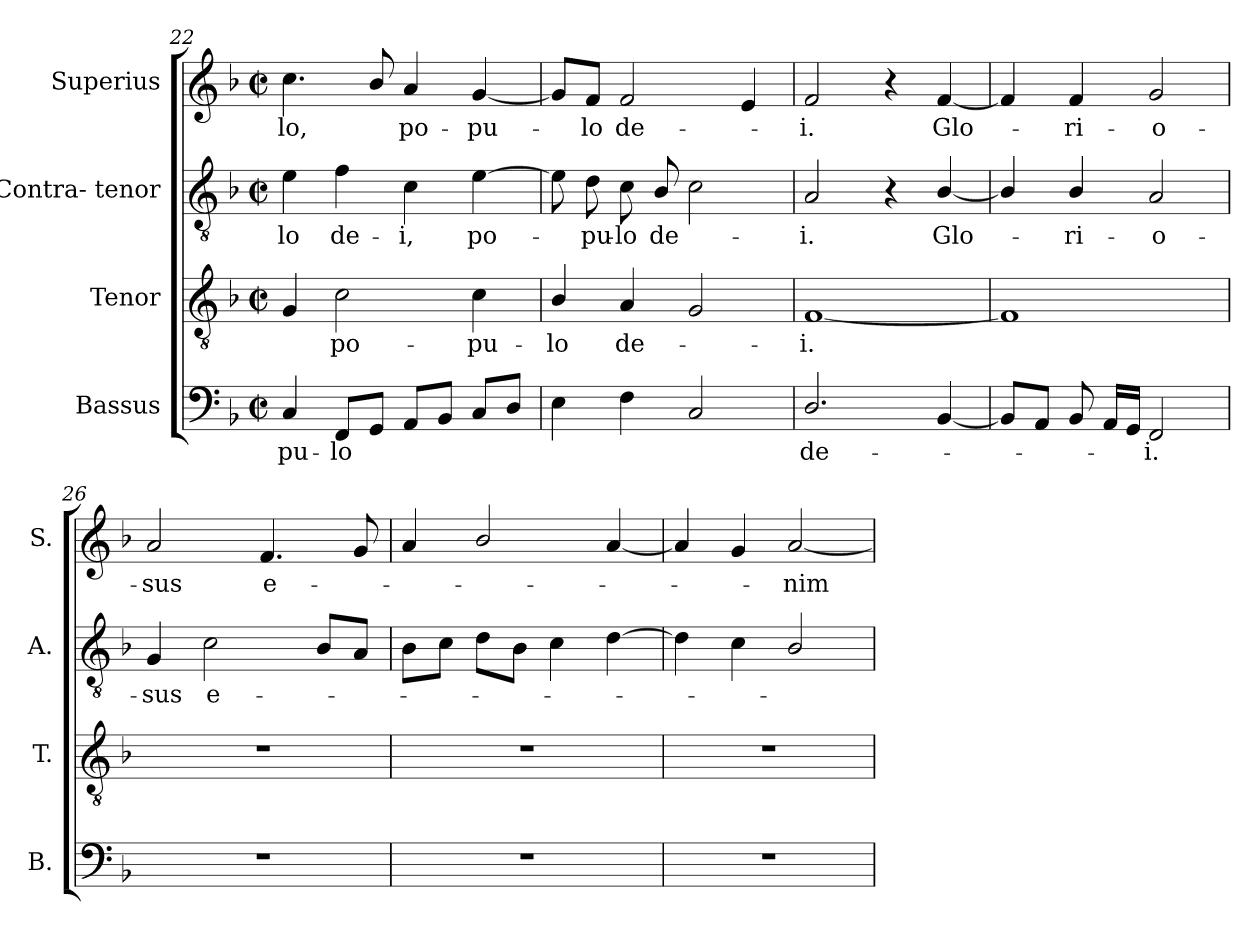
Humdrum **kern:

**kern	**text	**kern	**text	**kern	**text	**kern	**text
*part4	*part4	*part3	*part3	*part2	*part2	*part1	*part1
*staff4	*staff4	*staff3	*staff3	*staff2	*staff2	*staff1	*staff1
*I"Bassus	*	*I"Tenor	*	*I"Contra- tenor	*	*I"Superius	*
*I'B.	*	*I'T.	*	*I'A.	*	*I'S.	*
*clefF4	*	*clefGv2	*	*clefGv2	*	*clefG2	*
*	*	*ITrd7c12	*	*ITrd7c12	*	*	*
*k[b-]	*	*k[b-]	*	*k[b-]	*	*k[b-]	*
*F:	*	*F:	*	*F:	*	*F:	*
*M2/2	*	*M2/2	*	*M2/2	*	*M2/2	*
*met(c|)	*	*met(c|)	*	*met(c|)	*	*met(c|)	*
=22	=22	=22	=22	=22	=22	=22	=22
!	!LO:LY:b:color=#000000	!	!	!	!	!	!
!	!	!	!	!	!LO:LY:b:color=#000000	!	!
!	!	!	!	!	!	!	!LO:LY:b:color=#000000
4Ci/	-pu-	4GGi/	.	4Ei\	-lo	4.cci\	-lo,
!	!LO:LY:b:color=#000000	!	!	!	!	!	!
!	!	!	!LO:LY:b:color=#000000	!	!	!	!
!	!	!	!	!	!LO:LY:b:color=#000000	!	!
8FFi/L	-lo	2Ci\	po-	4Fi\	de-	.	.
8GGi/J	.	.	.	.	.	8b-i/	.
!	!	!	!	!	!LO:LY:b:color=#000000	!	!
!	!	!	!	!	!	!	!LO:LY:b:color=#000000
8AAi/L	.	.	.	4Ci\	-i,	4ai/	po-
8BB-i/J	.	.	.	.	.	.	.
!	!	!	!LO:LY:b:color=#000000	!	!	!	!
!	!	!	!	!	!LO:LY:b:color=#000000	!	!
!	!	!	!	!	!	!	!LO:LY:b:color=#000000
8Ci/L	.	4Ci\	-pu-	[4Ei\	po-	[4gi/	-pu-
8Di/J	.	.	.	.	.	.	.
=23	=23	=23	=23	=23	=23	=23	=23
!	!	!	!LO:LY:b:color=#000000	!	!	!	!
4Ei\	.	4BB-i/	-lo	8Ei\]	.	8gi/L]	.
!	!	!	!	!	!LO:LY:b:color=#000000	!	!
!	!	!	!	!	!	!	!LO:LY:b:color=#000000
.	.	.	.	8Di\	-pu-	8fi/J	-lo
!	!	!	!LO:LY:b:color=#000000	!	!	!	!
!	!	!	!	!	!LO:LY:b:color=#000000	!	!
!	!	!	!	!	!	!	!LO:LY:b:color=#000000
4Fi\	.	4AAi/	de-	8Ci\	-lo	2fi/	de-
!	!	!	!	!	!LO:LY:b:color=#000000	!	!
.	.	.	.	8BB-i/	de-	.	.
2Ci/	.	2GGi/	.	2Ci\	.	.	.
.	.	.	.	.	.	4ei/	.
=24	=24	=24	=24	=24	=24	=24	=24
!	!LO:LY:b:color=#000000	!	!	!	!	!	!
!	!	!	!LO:LY:b:color=#000000	!	!	!	!
!	!	!	!	!	!LO:LY:b:color=#000000	!	!
!	!	!	!	!	!	!	!LO:LY:b:color=#000000
2.Di/	de-	[1FFi	-i.	2AAi/	-i.	2fi/	-i.
.	.	.	.	4r	.	4r	.
!	!	!	!	!	!LO:LY:b:color=#000000	!	!
!	!	!	!	!	!	!	!LO:LY:b:color=#000000
[4BB-i/	.	.	.	[4BB-i/	Glo-	[4fi/	Glo-
!!LO:LB:g=z
=25	=25	=25	=25	=25	=25	=25	=25
8BB-i/L]	.	1FFi]	.	4BB-i/]	.	4fi/]	.
8AAi/J	.	.	.	.	.	.	.
!	!	!	!	!	!LO:LY:b:color=#000000	!	!
!	!	!	!	!	!	!	!LO:LY:b:color=#000000
8BB-i/	.	.	.	4BB-i/	-ri-	4fi/	-ri-
16AAi/LL	.	.	.	.	.	.	.
16GGi/JJ	.	.	.	.	.	.	.
!	!LO:LY:b:color=#000000	!	!	!	!	!	!
!	!	!	!	!	!LO:LY:b:color=#000000	!	!
!	!	!	!	!	!	!	!LO:LY:b:color=#000000
2FFi/	-i.	.	.	2AAi/	-o-	2gi/	-o-
=26	=26	=26	=26	=26	=26	=26	=26
!	!	!	!	!	!LO:LY:b:color=#000000	!	!
!	!	!	!	!	!	!	!LO:LY:b:color=#000000
1r	.	1r	.	4GGi/	-sus	2ai/	-sus
!	!	!	!	!	!LO:LY:b:color=#000000	!	!
.	.	.	.	2Ci\	e-	.	.
!	!	!	!	!	!	!	!LO:LY:b:color=#000000
.	.	.	.	.	.	4.fi/	e-
.	.	.	.	8BB-i/L	.	.	.
.	.	.	.	8AAi/J	.	8gi/	.
=27	=27	=27	=27	=27	=27	=27	=27
1r	.	1r	.	8BB-i\L	.	4ai/	.
.	.	.	.	8Ci\J	.	.	.
.	.	.	.	8Di\L	.	2b-i/	.
.	.	.	.	8BB-i\J	.	.	.
.	.	.	.	4Ci\	.	.	.
.	.	.	.	[4Di\	.	[4ai/	.
=28	=28	=28	=28	=28	=28	=28	=28
1r	.	1r	.	4Di\]	.	4ai/]	.
.	.	.	.	4Ci\	.	4gi/	.
!	!	!	!	!	!	!	!LO:LY:b:color=#000000
.	.	.	.	2BB-i/	.	[2ai/	-nim
=	=	=	=	=	=	=	=
*-	*-	*-	*-	*-	*-	*-	*-
